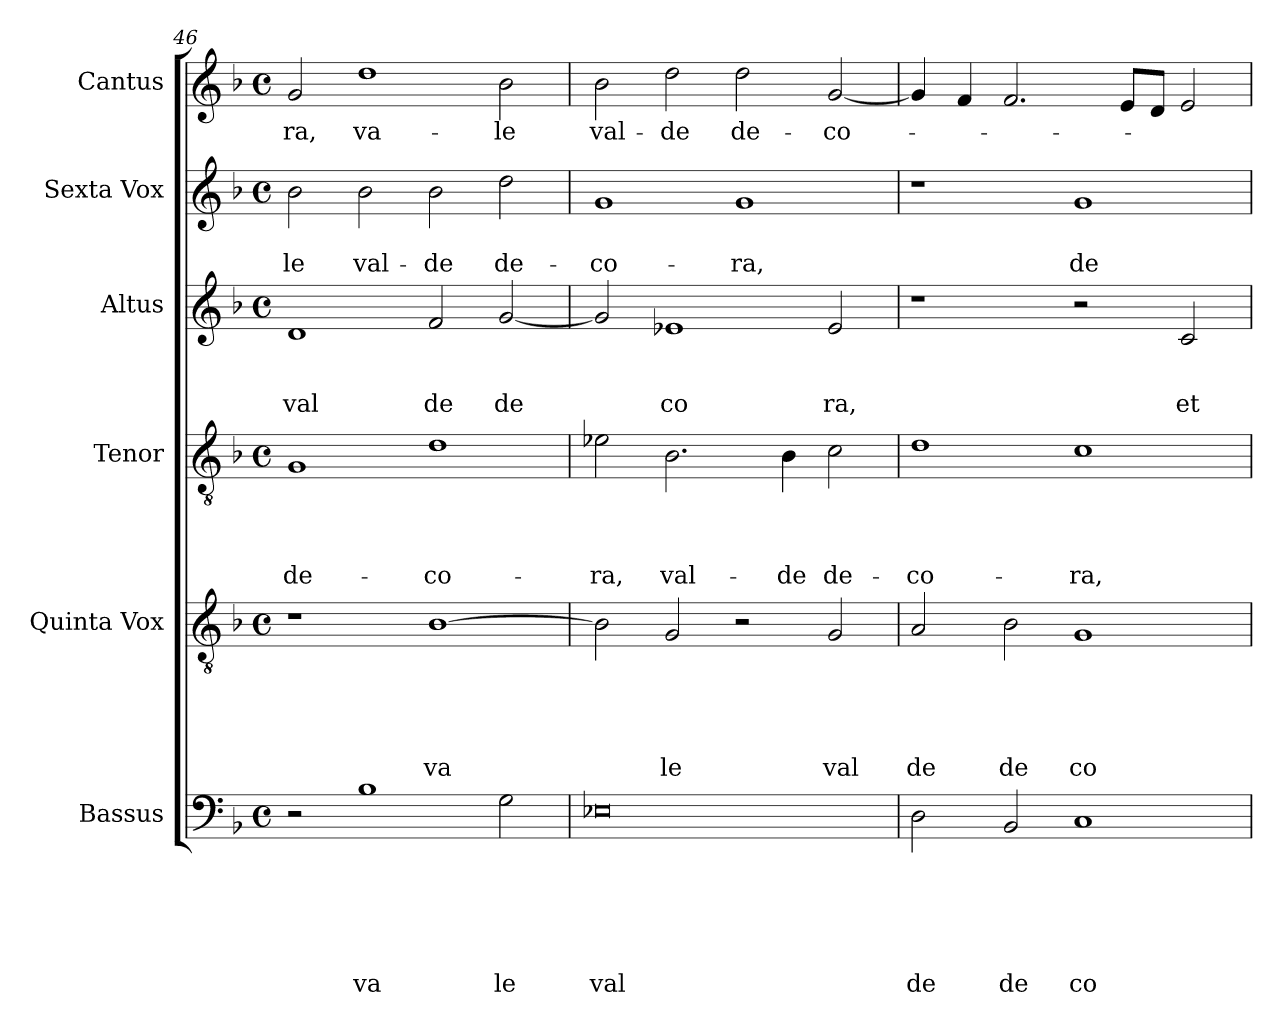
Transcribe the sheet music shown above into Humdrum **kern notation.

**kern	**text	**text	**text	**text	**text	**text	**kern	**text	**text	**text	**text	**text	**kern	**text	**text	**text	**text	**kern	**text	**text	**text	**kern	**text	**text	**kern	**text
*part6	*part6	*part6	*part6	*part6	*part6	*part6	*part5	*part5	*part5	*part5	*part5	*part5	*part4	*part4	*part4	*part4	*part4	*part3	*part3	*part3	*part3	*part2	*part2	*part2	*part1	*part1
*staff6	*staff6	*staff6	*staff6	*staff6	*staff6	*staff6	*staff5	*staff5	*staff5	*staff5	*staff5	*staff5	*staff4	*staff4	*staff4	*staff4	*staff4	*staff3	*staff3	*staff3	*staff3	*staff2	*staff2	*staff2	*staff1	*staff1
*I"Bassus	*	*	*	*	*	*	*I"Quinta Vox	*	*	*	*	*	*I"Tenor	*	*	*	*	*I"Altus	*	*	*	*I"Sexta Vox	*	*	*I"Cantus	*
*clefF4	*	*	*	*	*	*	*clefGv2	*	*	*	*	*	*clefGv2	*	*	*	*	*clefG2	*	*	*	*clefG2	*	*	*clefG2	*
*k[b-]	*	*	*	*	*	*	*k[b-]	*	*	*	*	*	*k[b-]	*	*	*	*	*k[b-]	*	*	*	*k[b-]	*	*	*k[b-]	*
*F:	*	*	*	*	*	*	*F:	*	*	*	*	*	*F:	*	*	*	*	*F:	*	*	*	*F:	*	*	*F:	*
*M4/4	*	*	*	*	*	*	*M4/4	*	*	*	*	*	*M4/4	*	*	*	*	*M4/4	*	*	*	*M4/4	*	*	*M4/4	*
*met(c)	*	*	*	*	*	*	*met(c)	*	*	*	*	*	*met(c)	*	*	*	*	*met(c)	*	*	*	*met(c)	*	*	*met(c)	*
=46	=46	=46	=46	=46	=46	=46	=46	=46	=46	=46	=46	=46	=46	=46	=46	=46	=46	=46	=46	=46	=46	=46	=46	=46	=46	=46
!	!	!	!	!	!	!	!	!	!	!	!	!	!	!	!	!	!LO:LY:b	!	!	!	!LO:LY:b	!	!	!LO:LY:b	!	!LO:LY:b
2r	.	.	.	.	.	.	1r	.	.	.	.	.	1G	.	.	.	de-	1d	.	.	val	2b-\	.	-le	2g/	-ra,
!	!	!	!	!	!	!LO:LY:b	!	!	!	!	!	!	!	!	!	!	!	!	!	!	!	!	!	!LO:LY:b	!	!LO:LY:b
1B-	.	.	.	.	.	va	.	.	.	.	.	.	.	.	.	.	.	.	.	.	.	2b-\	.	val-	1dd	va-
!	!	!	!	!	!	!	!	!	!	!	!	!LO:LY:b	!	!	!	!	!LO:LY:b	!	!	!	!LO:LY:b	!	!	!LO:LY:b	!	!
.	.	.	.	.	.	.	[>1B-	.	.	.	.	va	1d	.	.	.	-co-	2f/	.	.	de	2b-\	.	-de	.	.
!	!	!	!	!	!	!LO:LY:b	!	!	!	!	!	!	!	!	!	!	!	!	!	!	!LO:LY:b	!	!	!LO:LY:b	!	!LO:LY:b
2G\	.	.	.	.	.	le	.	.	.	.	.	.	.	.	.	.	.	[<2g/	.	.	de	2dd\	.	de-	2b-\	-le
=47!	=47!	=47!	=47!	=47!	=47!	=47!	=47!	=47!	=47!	=47!	=47!	=47!	=47!	=47!	=47!	=47!	=47!	=47!	=47!	=47!	=47!	=47!	=47!	=47!	=47!	=47!
!	!	!	!	!	!	!LO:LY:b	!	!	!	!	!	!	!	!	!	!	!LO:LY:b	!	!	!	!	!	!	!LO:LY:b	!	!LO:LY:b
0E-X	.	.	.	.	.	val	2B-\]	.	.	.	.	.	2e-X\	.	.	.	-ra,	2g/]	.	.	.	1g	.	-co-	2b-\	val-
!	!	!	!	!	!	!	!	!	!	!	!	!LO:LY:b	!	!	!	!	!LO:LY:b	!	!	!	!LO:LY:b	!	!	!	!	!LO:LY:b
.	.	.	.	.	.	.	2G/	.	.	.	.	le	2.B-\	.	.	.	val-	1e-X	.	.	co	.	.	.	2dd\	-de
!	!	!	!	!	!	!	!	!	!	!	!	!	!	!	!	!	!	!	!	!	!	!	!	!LO:LY:b	!	!LO:LY:b
.	.	.	.	.	.	.	2r	.	.	.	.	.	.	.	.	.	.	.	.	.	.	1g	.	-ra,	2dd\	de-
!	!	!	!	!	!	!	!	!	!	!	!	!	!	!	!	!	!LO:LY:b	!	!	!	!	!	!	!	!	!
.	.	.	.	.	.	.	.	.	.	.	.	.	4B-\	.	.	.	-de	.	.	.	.	.	.	.	.	.
!	!	!	!	!	!	!	!	!	!	!	!	!LO:LY:b	!	!	!	!	!LO:LY:b	!	!	!	!LO:LY:b	!	!	!	!	!LO:LY:b
.	.	.	.	.	.	.	2G/	.	.	.	.	val	2c\	.	.	.	de-	2e-/	.	.	ra,	.	.	.	[<2g/	-co-
=48!	=48!	=48!	=48!	=48!	=48!	=48!	=48!	=48!	=48!	=48!	=48!	=48!	=48!	=48!	=48!	=48!	=48!	=48!	=48!	=48!	=48!	=48!	=48!	=48!	=48!	=48!
!	!	!	!	!	!	!LO:LY:b	!	!	!	!	!	!LO:LY:b	!	!	!	!	!LO:LY:b	!	!	!	!	!	!	!	!	!
2D\	.	.	.	.	.	de	2A/	.	.	.	.	de	1d	.	.	.	-co-	1r	.	.	.	1r	.	.	4g/]	.
.	.	.	.	.	.	.	.	.	.	.	.	.	.	.	.	.	.	.	.	.	.	.	.	.	4f/	.
!	!	!	!	!	!	!LO:LY:b	!	!	!	!	!	!LO:LY:b	!	!	!	!	!	!	!	!	!	!	!	!	!	!
2BB-/	.	.	.	.	.	de	2B-\	.	.	.	.	de	.	.	.	.	.	.	.	.	.	.	.	.	2.f/	.
!	!	!	!	!	!	!LO:LY:b	!	!	!	!	!	!LO:LY:b	!	!	!	!	!LO:LY:b	!	!	!	!	!	!	!LO:LY:b	!	!
1C	.	.	.	.	.	co	1G	.	.	.	.	co	1c	.	.	.	-ra,	2r	.	.	.	1g	.	de-	.	.
.	.	.	.	.	.	.	.	.	.	.	.	.	.	.	.	.	.	.	.	.	.	.	.	.	8e/L	.
.	.	.	.	.	.	.	.	.	.	.	.	.	.	.	.	.	.	.	.	.	.	.	.	.	8d/J	.
!	!	!	!	!	!	!	!	!	!	!	!	!	!	!	!	!	!	!	!	!	!LO:LY:b	!	!	!	!	!
.	.	.	.	.	.	.	.	.	.	.	.	.	.	.	.	.	.	2c/	.	.	et	.	.	.	2e/	.
=!	=!	=!	=!	=!	=!	=!	=!	=!	=!	=!	=!	=!	=!	=!	=!	=!	=!	=!	=!	=!	=!	=!	=!	=!	=!	=!
*-	*-	*-	*-	*-	*-	*-	*-	*-	*-	*-	*-	*-	*-	*-	*-	*-	*-	*-	*-	*-	*-	*-	*-	*-	*-	*-
